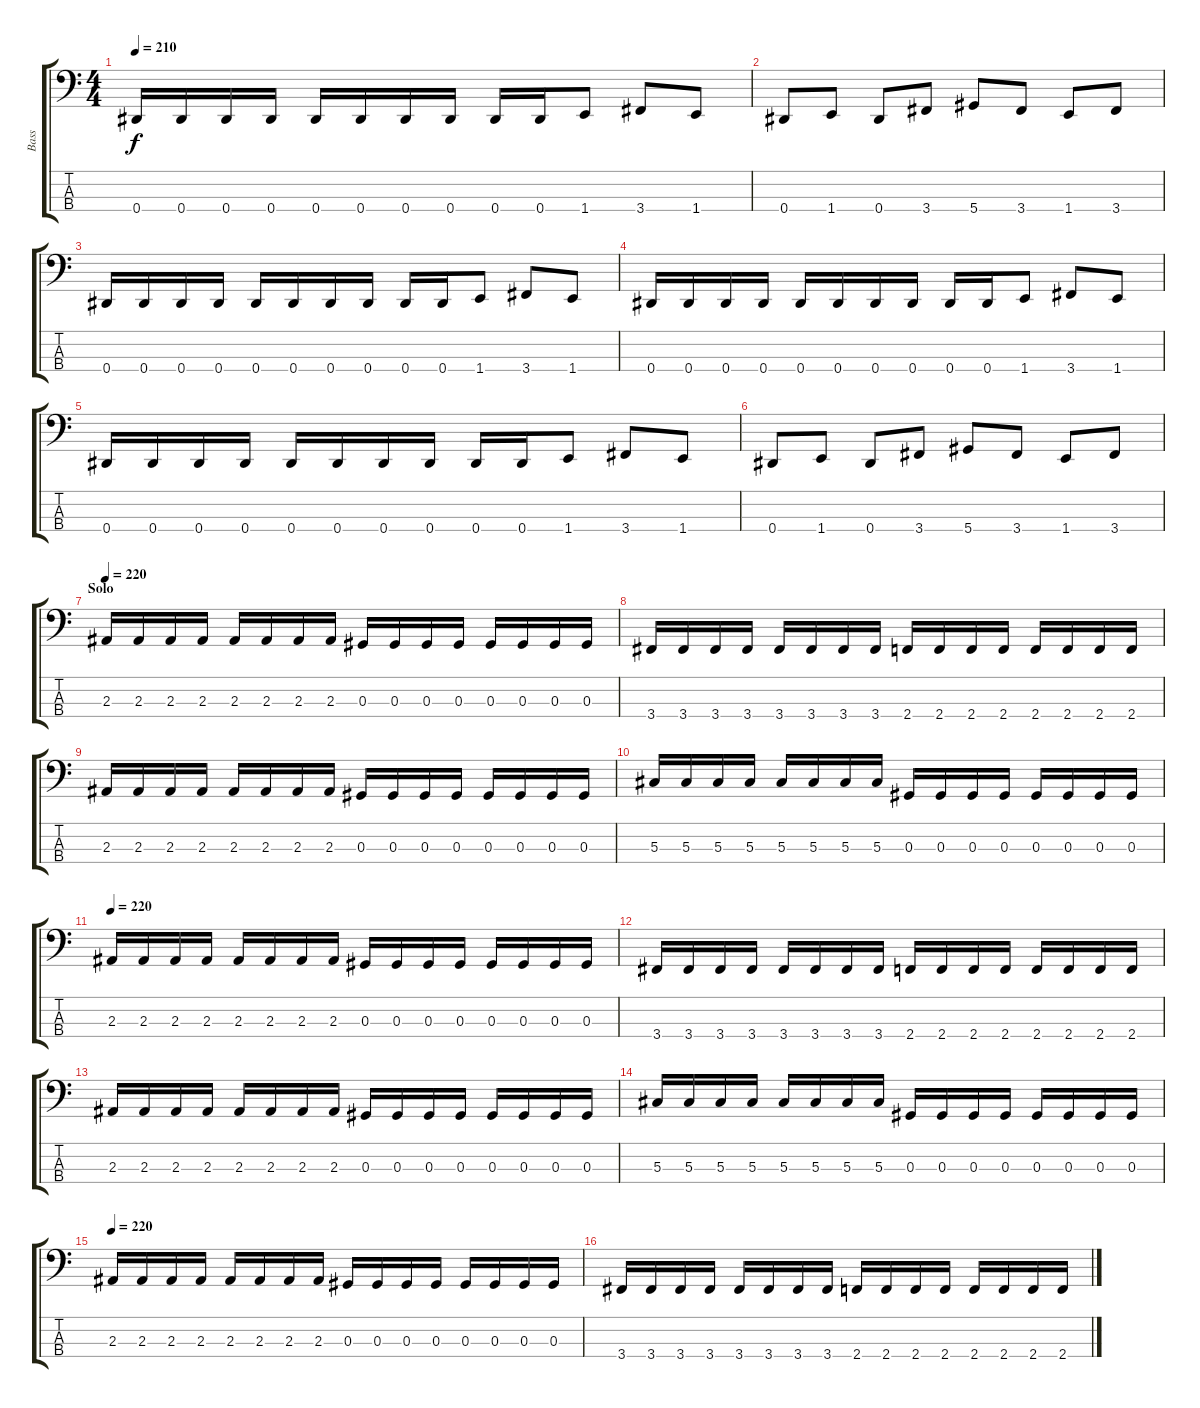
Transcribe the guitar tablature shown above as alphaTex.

\track ("Bass" "Bass") {instrument electricbasspick}
\staff {score tabs}
\tuning (Gb2 Db2 Ab1 Eb1) {hide}
\ts (4 4)
\tempo 210
\clef f4
\ks c
0.4.16{dy f} 0.4.16 0.4.16 0.4.16 0.4.16 0.4.16 0.4.16 0.4.16 0.4.16 0.4.16 1.4.8 3.4.8 1.4.8 |
0.4.8 1.4.8 0.4.8 3.4.8 5.4.8 3.4.8 1.4.8 3.4.8 |
0.4.16 0.4.16 0.4.16 0.4.16 0.4.16 0.4.16 0.4.16 0.4.16 0.4.16 0.4.16 1.4.8 3.4.8 1.4.8 |
0.4.16 0.4.16 0.4.16 0.4.16 0.4.16 0.4.16 0.4.16 0.4.16 0.4.16 0.4.16 1.4.8 3.4.8 1.4.8 |
0.4.16 0.4.16 0.4.16 0.4.16 0.4.16 0.4.16 0.4.16 0.4.16 0.4.16 0.4.16 1.4.8 3.4.8 1.4.8 |
0.4.8 1.4.8 0.4.8 3.4.8 5.4.8 3.4.8 1.4.8 3.4.8 |
\section ("" "Solo")
\tempo 220
2.3.16 2.3.16 2.3.16 2.3.16 2.3.16 2.3.16 2.3.16 2.3.16 0.3.16 0.3.16 0.3.16 0.3.16 0.3.16 0.3.16 0.3.16 0.3.16 |
3.4.16 3.4.16 3.4.16 3.4.16 3.4.16 3.4.16 3.4.16 3.4.16 2.4.16 2.4.16 2.4.16 2.4.16 2.4.16 2.4.16 2.4.16 2.4.16 |
2.3.16 2.3.16 2.3.16 2.3.16 2.3.16 2.3.16 2.3.16 2.3.16 0.3.16 0.3.16 0.3.16 0.3.16 0.3.16 0.3.16 0.3.16 0.3.16 |
5.3.16 5.3.16 5.3.16 5.3.16 5.3.16 5.3.16 5.3.16 5.3.16 0.3.16 0.3.16 0.3.16 0.3.16 0.3.16 0.3.16 0.3.16 0.3.16 |
\tempo 220
2.3.16 2.3.16 2.3.16 2.3.16 2.3.16 2.3.16 2.3.16 2.3.16 0.3.16 0.3.16 0.3.16 0.3.16 0.3.16 0.3.16 0.3.16 0.3.16 |
3.4.16 3.4.16 3.4.16 3.4.16 3.4.16 3.4.16 3.4.16 3.4.16 2.4.16 2.4.16 2.4.16 2.4.16 2.4.16 2.4.16 2.4.16 2.4.16 |
2.3.16 2.3.16 2.3.16 2.3.16 2.3.16 2.3.16 2.3.16 2.3.16 0.3.16 0.3.16 0.3.16 0.3.16 0.3.16 0.3.16 0.3.16 0.3.16 |
5.3.16 5.3.16 5.3.16 5.3.16 5.3.16 5.3.16 5.3.16 5.3.16 0.3.16 0.3.16 0.3.16 0.3.16 0.3.16 0.3.16 0.3.16 0.3.16 |
\tempo 220
2.3.16 2.3.16 2.3.16 2.3.16 2.3.16 2.3.16 2.3.16 2.3.16 0.3.16 0.3.16 0.3.16 0.3.16 0.3.16 0.3.16 0.3.16 0.3.16 |
3.4.16 3.4.16 3.4.16 3.4.16 3.4.16 3.4.16 3.4.16 3.4.16 2.4.16 2.4.16 2.4.16 2.4.16 2.4.16 2.4.16 2.4.16 2.4.16
